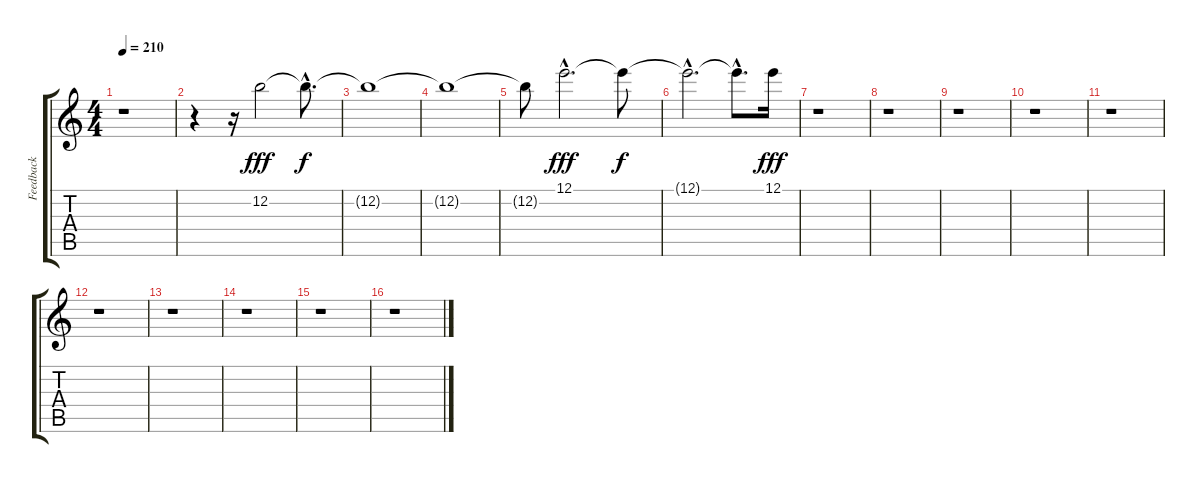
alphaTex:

\track ("Feedback" "Feedback") {instrument electricguitarclean}
\staff {score tabs}
\tuning (E4 B3 G3 D3 A2 E2) {hide}
\ts (4 4)
\tempo 210
\clef g2
\ks c
r.1{dy fff instrument electricguitarclean} |
r.4 r.16 12.2.2 12.2{hac t}.8{d dy f} |
12.2{t}.1 |
12.2{t}.1 |
12.2{t}.8 12.1{hac}.2{d dy fff} 12.1{t}.8{dy f} |
12.1{hac t}.2{d} 12.1{hac t}.8{d} 12.1.16{dy fff} |
r.1 |
r.1 |
r.1 |
r.1 |
r.1 |
r.1 |
r.1 |
r.1 |
r.1 |
r.1
